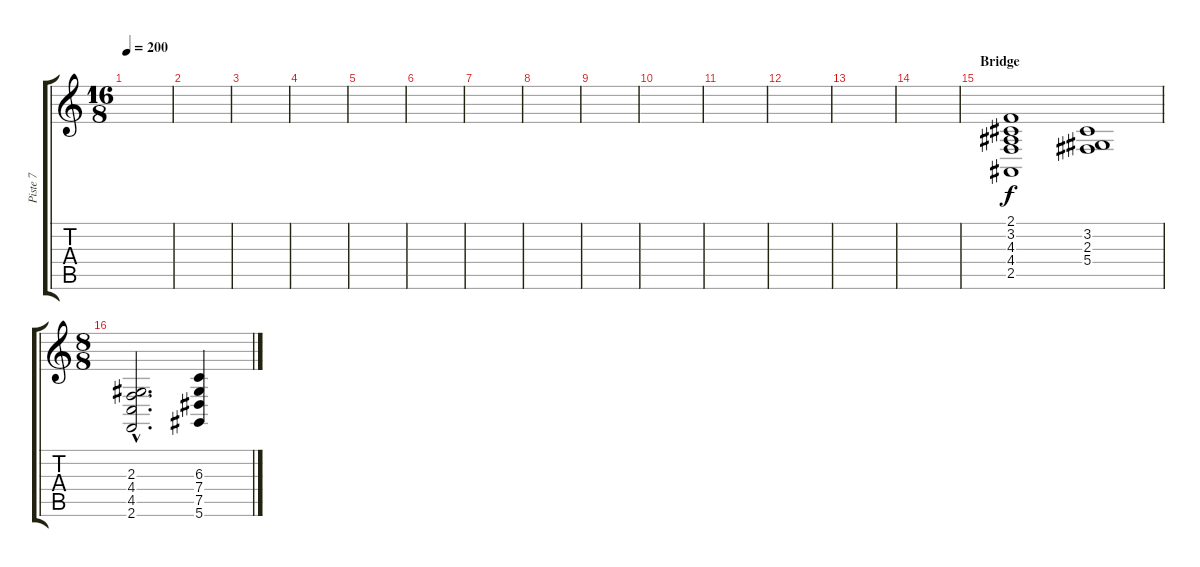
\track ("Piste 7" "Piste 7") {instrument stringensemble1}
\staff {score tabs}
\tuning (Eb4 Bb3 Gb3 Db3 Ab2 Eb2) {hide}
\ts (16 8)
\tempo 200
\clef g2
\ks c
|
|
|
|
|
|
|
|
|
|
|
|
|
|
\section ("" "Bridge")
(2.1 3.2 4.3 4.4 2.5).1 (3.2 2.3 5.4).1 |
\ts (8 8)
(2.3{hac} 4.4{hac} 4.5{hac} 2.6{hac}).2{d} (6.3 7.4 7.5 5.6).4
